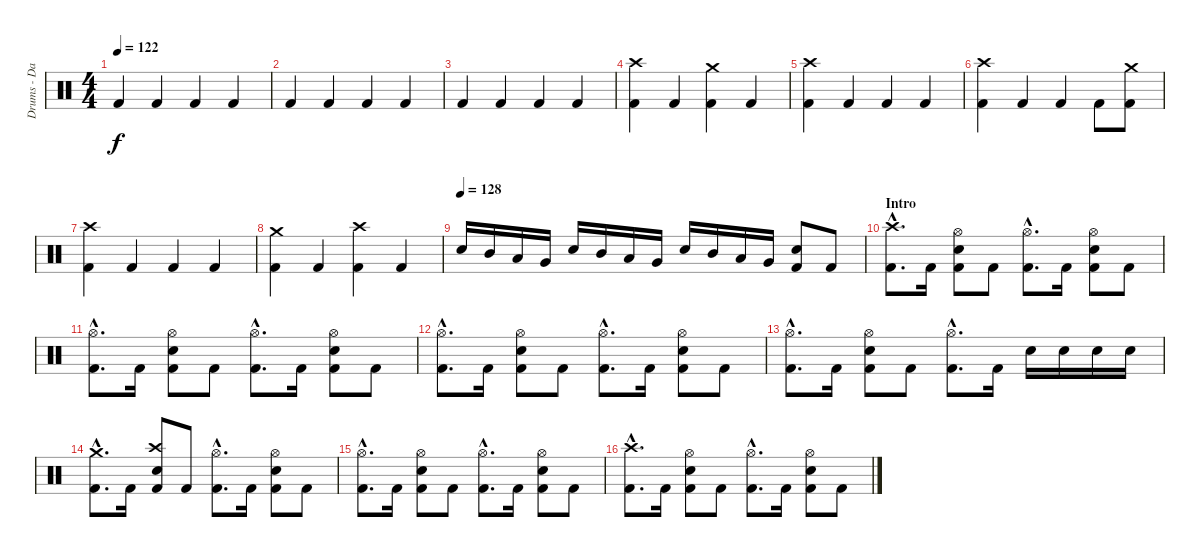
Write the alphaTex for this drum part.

\track ("Drums - Daniel Zimmermann" "Drums - Da") {instrument percussion}
\staff {score}
\articulation defaults
\ts (4 4)
\tempo 122
\clef neutral
\ks c "Kick (hit) 2".4{dy f} "Kick (hit) 2".4 "Kick (hit) 2".4 "Kick (hit) 2".4
|
"Kick (hit) 2".4 "Kick (hit) 2".4 "Kick (hit) 2".4 "Kick (hit) 2".4 |
"Kick (hit) 2".4 "Kick (hit) 2".4 "Kick (hit) 2".4 "Kick (hit) 2".4 |
("Kick (hit) 2" "Crash high (hit)").4 "Kick (hit) 2".4 ("Kick (hit) 2" "Crash medium (hit)").4 "Kick (hit) 2".4 |
("Kick (hit) 2" "Crash high (hit)").4 "Kick (hit) 2".4 "Kick (hit) 2".4 "Kick (hit) 2".4 |
("Kick (hit) 2" "Crash high (hit)").4 "Kick (hit) 2".4 "Kick (hit) 2".4 "Kick (hit) 2".8 ("Kick (hit) 2" "Crash medium (hit)").8 |
("Kick (hit) 2" "Crash high (hit)").4 "Kick (hit) 2".4 "Kick (hit) 2".4 "Kick (hit) 2".4 |
("Kick (hit) 2" "Crash medium (hit)").4 "Kick (hit) 2".4 ("Kick (hit) 2" "Crash high (hit)").4 "Kick (hit) 2".4 |
\tempo (128)
"Electric Snare (hit)".16 "Mid Tom (hit)".16 "Low Tom (hit)".16 "Very Low Tom (hit)".16 "Electric Snare (hit)".16 "Mid Tom (hit)".16 "Low Tom (hit)".16 "Very Low Tom (hit)".16 "Electric Snare (hit)".16 "Mid Tom (hit)".16 "Low Tom (hit)".16 "Very Low Tom (hit)".16 ("Kick (hit) 2" "Electric Snare (hit)").8 "Kick (hit) 2".8 |
\section ("" "Intro")
("Kick (hit) 2"{hac} "Crash high (hit)"{hac}).8{d} "Kick (hit) 2".16 ("Kick (hit) 2" "Electric Snare (hit)" "Hi-Hat (open)").8 "Kick (hit) 2".8 ("Kick (hit) 2"{hac} "Hi-Hat (open)"{hac}).8{d} "Kick (hit) 2".16 ("Kick (hit) 2" "Electric Snare (hit)" "Hi-Hat (open)").8 "Kick (hit) 2".8 |
("Kick (hit) 2"{hac} "Hi-Hat (open)"{hac}).8{d} "Kick (hit) 2".16 ("Kick (hit) 2" "Electric Snare (hit)" "Hi-Hat (open)").8 "Kick (hit) 2".8 ("Kick (hit) 2"{hac} "Hi-Hat (open)"{hac}).8{d} "Kick (hit) 2".16 ("Kick (hit) 2" "Electric Snare (hit)" "Hi-Hat (open)").8 "Kick (hit) 2".8 |
("Kick (hit) 2"{hac} "Hi-Hat (open)"{hac}).8{d} "Kick (hit) 2".16 ("Kick (hit) 2" "Electric Snare (hit)" "Hi-Hat (open)").8 "Kick (hit) 2".8 ("Kick (hit) 2"{hac} "Hi-Hat (open)"{hac}).8{d} "Kick (hit) 2".16 ("Kick (hit) 2" "Electric Snare (hit)" "Hi-Hat (open)").8 "Kick (hit) 2".8 |
("Kick (hit) 2"{hac} "Hi-Hat (open)"{hac}).8{d} "Kick (hit) 2".16 ("Kick (hit) 2" "Electric Snare (hit)" "Hi-Hat (open)").8 "Kick (hit) 2".8 ("Kick (hit) 2"{hac} "Hi-Hat (open)"{hac}).8{d} "Kick (hit) 2".16 "Electric Snare (hit)".16 "Electric Snare (hit)".16 "Electric Snare (hit)".16 "Electric Snare (hit)".16 |
("Kick (hit) 2"{hac} "Crash medium (hit)"{hac}).8{d} "Kick (hit) 2".16 ("Kick (hit) 2" "Electric Snare (hit)" "Crash high (hit)").8 "Kick (hit) 2".8 ("Kick (hit) 2"{hac} "Hi-Hat (open)"{hac}).8{d} "Kick (hit) 2".16 ("Kick (hit) 2" "Electric Snare (hit)" "Hi-Hat (open)").8 "Kick (hit) 2".8 |
("Kick (hit) 2"{hac} "Hi-Hat (open)"{hac}).8{d} "Kick (hit) 2".16 ("Kick (hit) 2" "Electric Snare (hit)" "Hi-Hat (open)").8 "Kick (hit) 2".8 ("Kick (hit) 2"{hac} "Hi-Hat (open)"{hac}).8{d} "Kick (hit) 2".16 ("Kick (hit) 2" "Electric Snare (hit)" "Hi-Hat (open)").8 "Kick (hit) 2".8 |
("Kick (hit) 2"{hac} "Crash high (hit)"{hac}).8{d} "Kick (hit) 2".16 ("Kick (hit) 2" "Electric Snare (hit)" "Hi-Hat (open)").8 "Kick (hit) 2".8 ("Kick (hit) 2"{hac} "Hi-Hat (open)"{hac}).8{d} "Kick (hit) 2".16 ("Kick (hit) 2" "Electric Snare (hit)" "Hi-Hat (open)").8 "Kick (hit) 2".8
